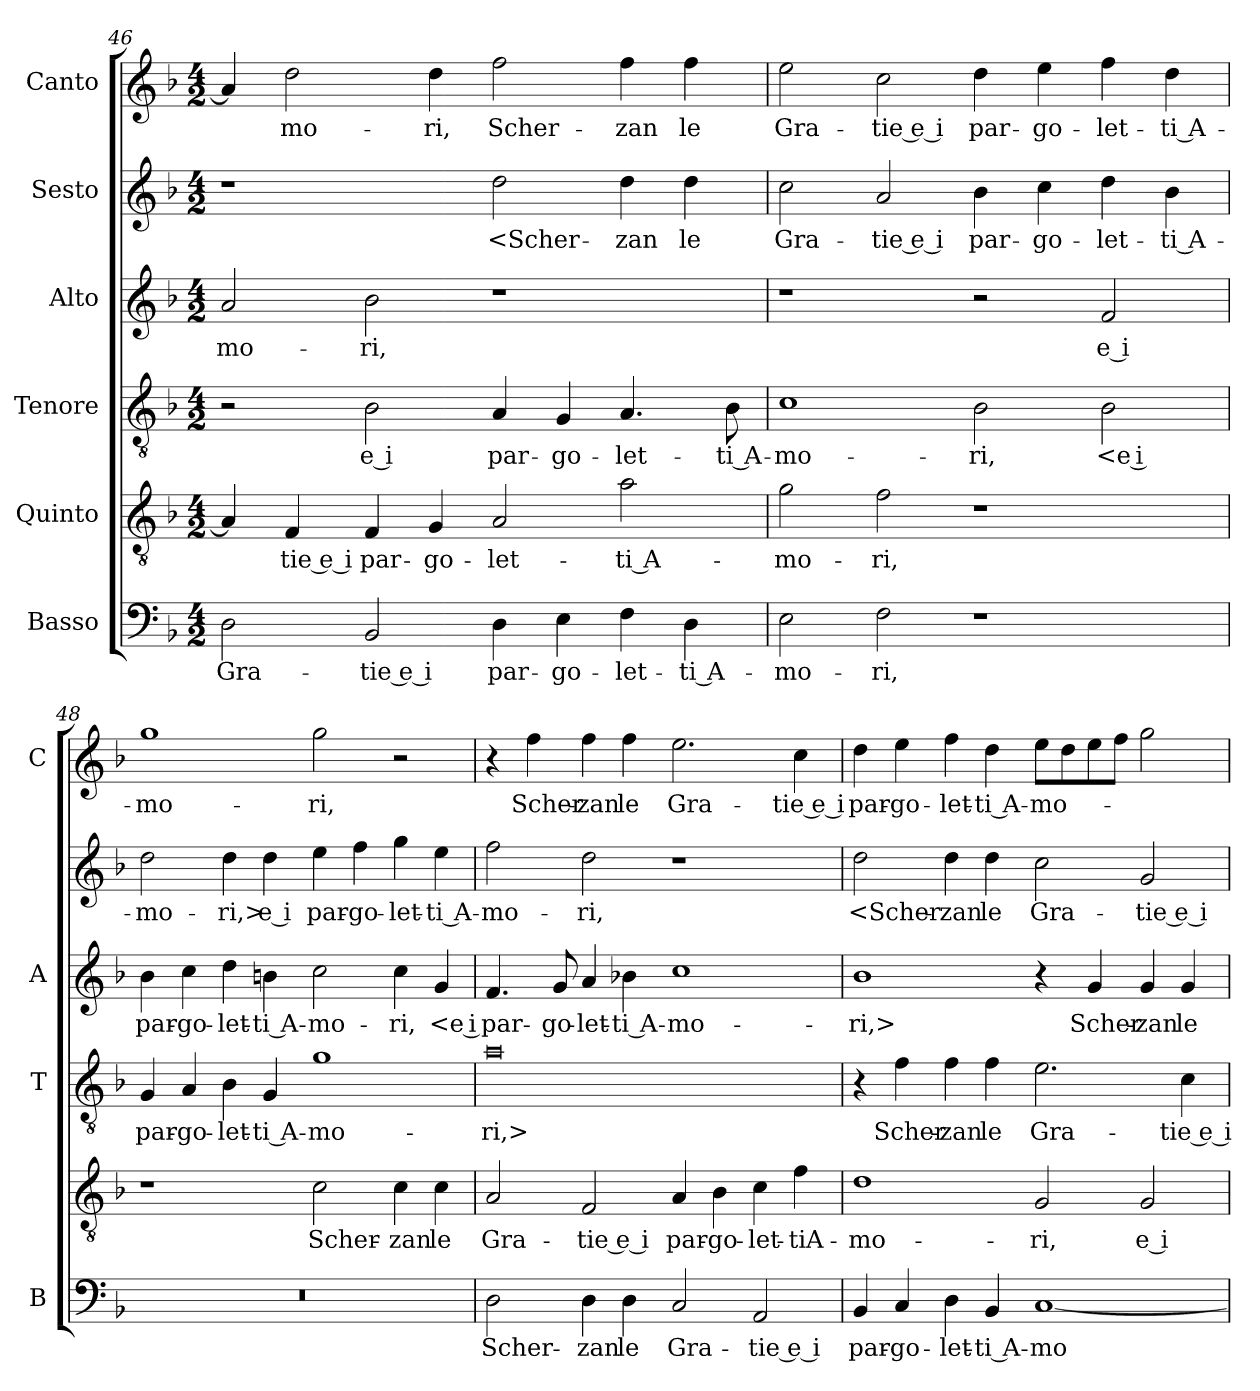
**kern	**text	**kern	**text	**kern	**text	**kern	**text	**kern	**text	**kern	**text
*part6	*part6	*part5	*part5	*part4	*part4	*part3	*part3	*part2	*part2	*part1	*part1
*staff6	*staff6	*staff5	*staff5	*staff4	*staff4	*staff3	*staff3	*staff2	*staff2	*staff1	*staff1
*I"Basso	*	*I"Quinto	*	*I"Tenore	*	*I"Alto	*	*I"Sesto	*	*I"Canto	*
*I'B	*	*	*	*I'T	*	*I'A	*	*	*	*I'C	*
*clefF4	*	*clefGv2	*	*clefGv2	*	*clefG2	*	*clefG2	*	*clefG2	*
*k[b-]	*	*k[b-]	*	*k[b-]	*	*k[b-]	*	*k[b-]	*	*k[b-]	*
*F:	*	*F:	*	*F:	*	*F:	*	*F:	*	*F:	*
*M4/2	*	*M4/2	*	*M4/2	*	*M4/2	*	*M4/2	*	*M4/2	*
=46	=46	=46	=46	=46	=46	=46	=46	=46	=46	=46	=46
2D	Gra-	4A]	.	2r	.	2a	-mo-	1r	.	4a]	.
.	.	4F	-tie e i	.	.	.	.	.	.	2dd	-mo-
2BB-	-tie e i	4F	par-	2B-	e i	2b-	-ri,	.	.	.	.
.	.	4G	-go-	.	.	.	.	.	.	4dd	-ri,
4D	par-	2A	-let-	4A	par-	1r	.	2dd	<Scher-	2ff	Scher-
4E	-go-	.	.	4G	-go-	.	.	.	.	.	.
4F	-let-	2a	-ti A-	4.A	-let-	.	.	4dd	-zan	4ff	-zan
4D	-ti A-	.	.	.	.	.	.	4dd	le	4ff	le
.	.	.	.	8B-	-ti A-	.	.	.	.	.	.
=47	=47	=47	=47	=47	=47	=47	=47	=47	=47	=47	=47
2E	-mo-	2g	-mo-	1c	-mo-	1r	.	2cc	Gra-	2ee	Gra-
2F	-ri,	2f	-ri,	.	.	.	.	2a	-tie e i	2cc	-tie e i
1r	.	1r	.	2B-	-ri,	2r	.	4b-	par-	4dd	par-
.	.	.	.	.	.	.	.	4cc	-go-	4ee	-go-
.	.	.	.	2B-	<e i	2f	e i	4dd	-let-	4ff	-let-
.	.	.	.	.	.	.	.	4b-	-ti A-	4dd	-ti A-
=48	=48	=48	=48	=48	=48	=48	=48	=48	=48	=48	=48
0r	.	1r	.	4G	par-	4b-	par-	2dd	-mo-	1gg	-mo-
.	.	.	.	4A	-go-	4cc	-go-	.	.	.	.
.	.	.	.	4B-	-let-	4dd	-let-	4dd	-ri,>	.	.
.	.	.	.	4G	-ti A-	4bn	-ti A-	4dd	e i	.	.
.	.	2c	Scher-	1g	-mo-	2cc	-mo-	4ee	par-	2gg	-ri,
.	.	.	.	.	.	.	.	4ff	-go-	.	.
.	.	4c	-zan	.	.	4cc	-ri,	4gg	-let-	2r	.
.	.	4c	le	.	.	4g	<e i	4ee	-ti A-	.	.
=49	=49	=49	=49	=49	=49	=49	=49	=49	=49	=49	=49
2D	Scher-	2A	Gra-	0a	-ri,>	4.f	par-	2ff	-mo-	4r	.
.	.	.	.	.	.	.	.	.	.	4ff	Scher-
.	.	.	.	.	.	8g	-go-	.	.	.	.
4D	-zan	2F	-tie e i	.	.	4a	-let-	2dd	-ri,	4ff	-zan
4D	le	.	.	.	.	4b-X	-ti A-	.	.	4ff	le
2C	Gra-	4A	par-	.	.	1cc	-mo-	1r	.	2.ee	Gra-
.	.	4B-	-go-	.	.	.	.	.	.	.	.
2AA	-tie e i	4c	-let-	.	.	.	.	.	.	.	.
.	.	4f	-tiA-	.	.	.	.	.	.	4cc	-tie e i
=50	=50	=50	=50	=50	=50	=50	=50	=50	=50	=50	=50
4BB-	par-	1d	-mo-	4r	.	1b-	-ri,>	2dd	<Scher-	4dd	par-
4C	-go-	.	.	4f	Scher-	.	.	.	.	4ee	-go-
4D	-let-	.	.	4f	-zan	.	.	4dd	-zan	4ff	-let-
4BB-	-ti A-	.	.	4f	le	.	.	4dd	le	4dd	-ti A-
[1C	-mo-	2G	-ri,	2.e	Gra-	4r	.	2cc	Gra-	8eeL	-mo-
.	.	.	.	.	.	.	.	.	.	8dd	.
.	.	.	.	.	.	4g	Scher-	.	.	8ee	.
.	.	.	.	.	.	.	.	.	.	8ffJ	.
.	.	2G	e i	.	.	4g	-zan	2g	-tie e i	2gg	.
.	.	.	.	4c	-tie e i	4g	le	.	.	.	.
=	=	=	=	=	=	=	=	=	=	=	=
*-	*-	*-	*-	*-	*-	*-	*-	*-	*-	*-	*-
